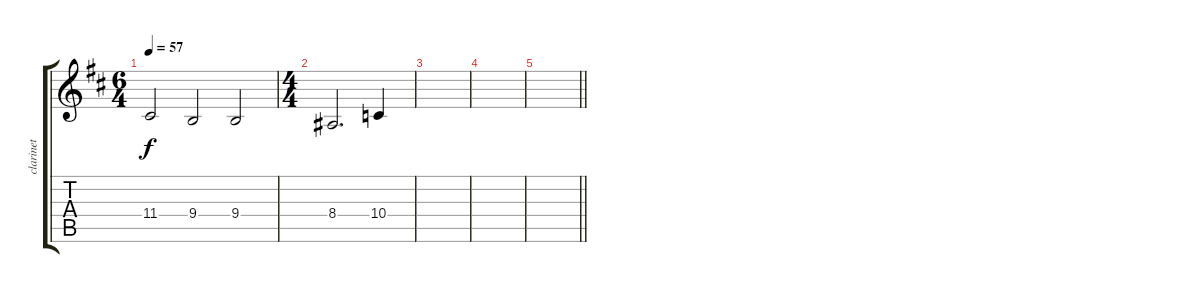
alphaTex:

\track ("clarinet" "clarinet") {instrument clarinet}
\staff {score tabs}
\tuning (E4 B3 G3 D3 A2 E2) {hide}
\ts (6 4)
\tempo 57
\clef g2
\ks d
11.4.2{dy f} 9.4.2 9.4.2 |
\ts (4 4)
8.4.2{d} 10.4.4 |
|
|
\barLineRight lightlight
